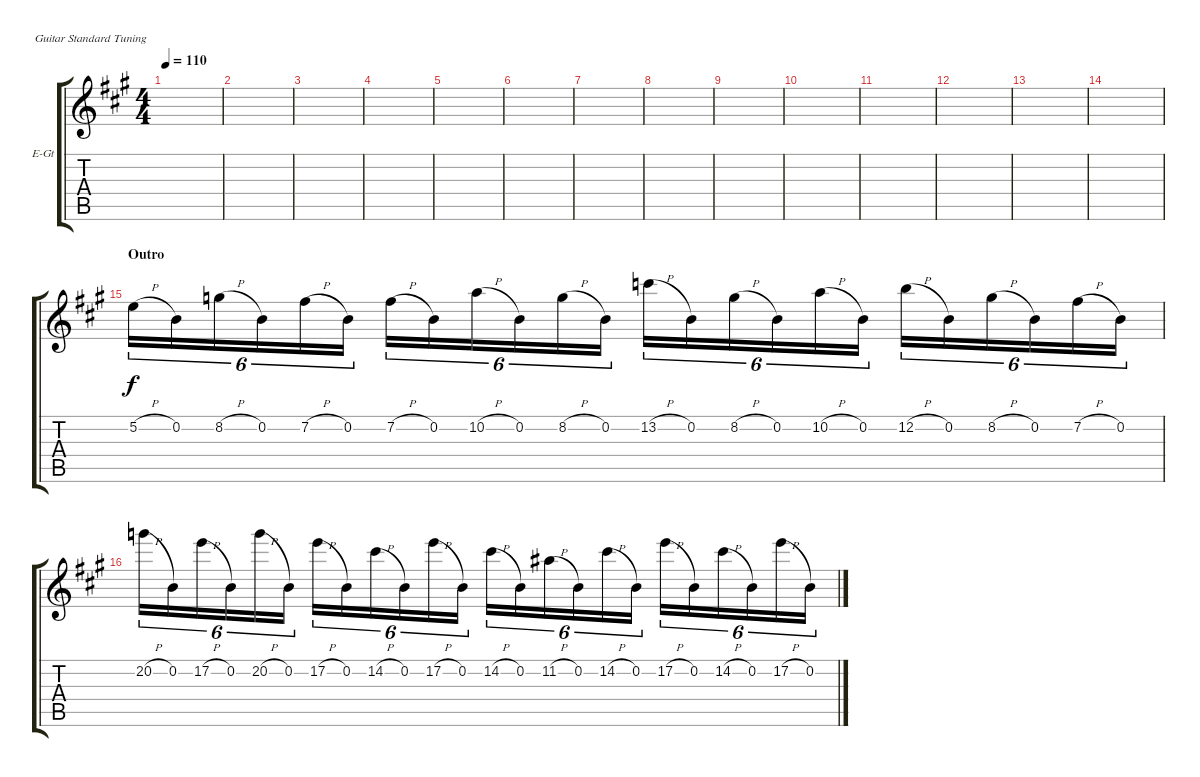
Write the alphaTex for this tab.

\bracketExtendMode groupsimilarinstruments
\firstSystemTrackNameOrientation horizontal
\otherSystemsTrackNameOrientation horizontal
\track ("Lead Guitar" "E-Gt") {instrument overdrivenguitar}
\staff {score tabs}
\tuning (E4 B3 G3 D3 A2 E2)
\ts (4 4)
\tempo 110
\clef g2
\ks a
|
|
|
|
|
|
|
|
|
|
|
|
|
|
\section ("" "Outro")
5.2{h}.16{tu (6 4)} 0.2.16{tu (6 4)} 8.2{h}.16{tu (6 4)} 0.2.16{tu (6 4)} 7.2{h}.16{tu (6 4)} 0.2.16{tu (6 4)} 7.2{h}.16{tu (6 4)} 0.2.16{tu (6 4)} 10.2{h}.16{tu (6 4)} 0.2.16{tu (6 4)} 8.2{h}.16{tu (6 4)} 0.2.16{tu (6 4)} 13.2{h}.16{tu (6 4)} 0.2.16{tu (6 4)} 8.2{h}.16{tu (6 4)} 0.2.16{tu (6 4)} 10.2{h}.16{tu (6 4)} 0.2.16{tu (6 4)} 12.2{h}.16{tu (6 4)} 0.2.16{tu (6 4)} 8.2{h}.16{tu (6 4)} 0.2.16{tu (6 4)} 7.2{h}.16{tu (6 4)} 0.2.16{tu (6 4)} |
20.2{h}.16{tu (6 4)} 0.2.16{tu (6 4)} 17.2{h}.16{tu (6 4)} 0.2.16{tu (6 4)} 20.2{h}.16{tu (6 4)} 0.2.16{tu (6 4)} 17.2{h}.16{tu (6 4)} 0.2.16{tu (6 4)} 14.2{h}.16{tu (6 4)} 0.2.16{tu (6 4)} 17.2{h}.16{tu (6 4)} 0.2.16{tu (6 4)} 14.2{h}.16{tu (6 4)} 0.2.16{tu (6 4)} 11.2{h}.16{tu (6 4)} 0.2.16{tu (6 4)} 14.2{h}.16{tu (6 4)} 0.2.16{tu (6 4)} 17.2{h}.16{tu (6 4)} 0.2.16{tu (6 4)} 14.2{h}.16{tu (6 4)} 0.2.16{tu (6 4)} 17.2{h}.16{tu (6 4)} 0.2.16{tu (6 4)}
